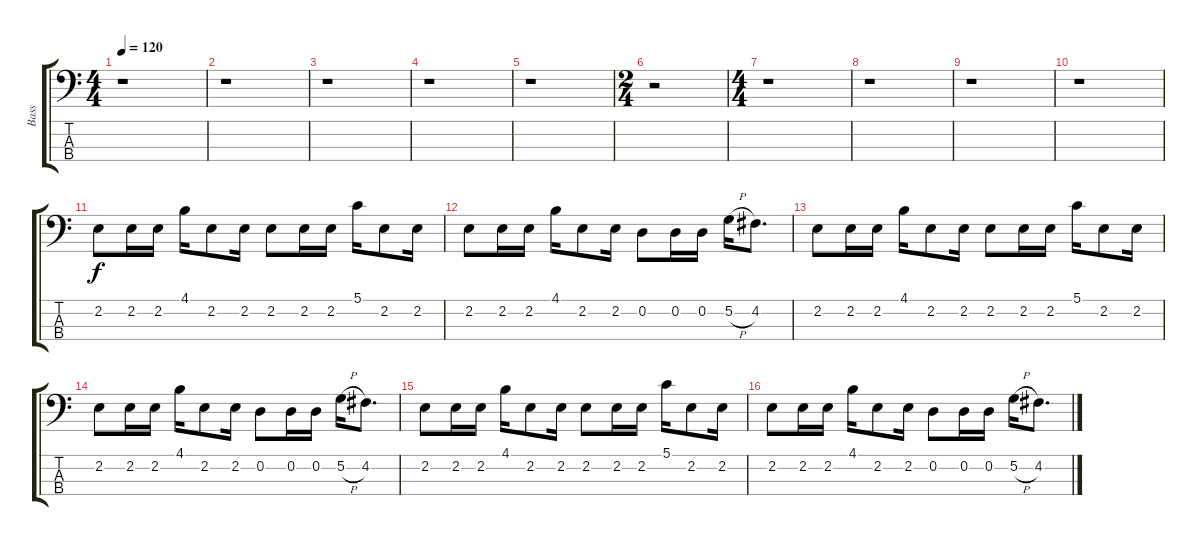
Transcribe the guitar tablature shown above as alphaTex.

\track ("Bass" "Bass") {instrument electricbasspick}
\staff {score tabs}
\tuning (G2 D2 A1 E1) {hide}
\ts (4 4)
\tempo 120
\clef f4
\ks c
r.1{dy f} |
r.1 |
r.1 |
r.1 |
r.1 |
\ts (2 4)
r.2 |
\ts (4 4)
r.1 |
r.1 |
r.1 |
r.1 |
2.2.8 2.2.16 2.2.16 4.1.16 2.2.8 2.2.16 2.2.8 2.2.16 2.2.16 5.1.16 2.2.8 2.2.16 |
2.2.8 2.2.16 2.2.16 4.1.16 2.2.8 2.2.16 0.2.8 0.2.16 0.2.16 5.2{h}.16 4.2.8{d} |
2.2.8 2.2.16 2.2.16 4.1.16 2.2.8 2.2.16 2.2.8 2.2.16 2.2.16 5.1.16 2.2.8 2.2.16 |
2.2.8 2.2.16 2.2.16 4.1.16 2.2.8 2.2.16 0.2.8 0.2.16 0.2.16 5.2{h}.16 4.2.8{d} |
2.2.8 2.2.16 2.2.16 4.1.16 2.2.8 2.2.16 2.2.8 2.2.16 2.2.16 5.1.16 2.2.8 2.2.16 |
2.2.8 2.2.16 2.2.16 4.1.16 2.2.8 2.2.16 0.2.8 0.2.16 0.2.16 5.2{h}.16 4.2.8{d}
